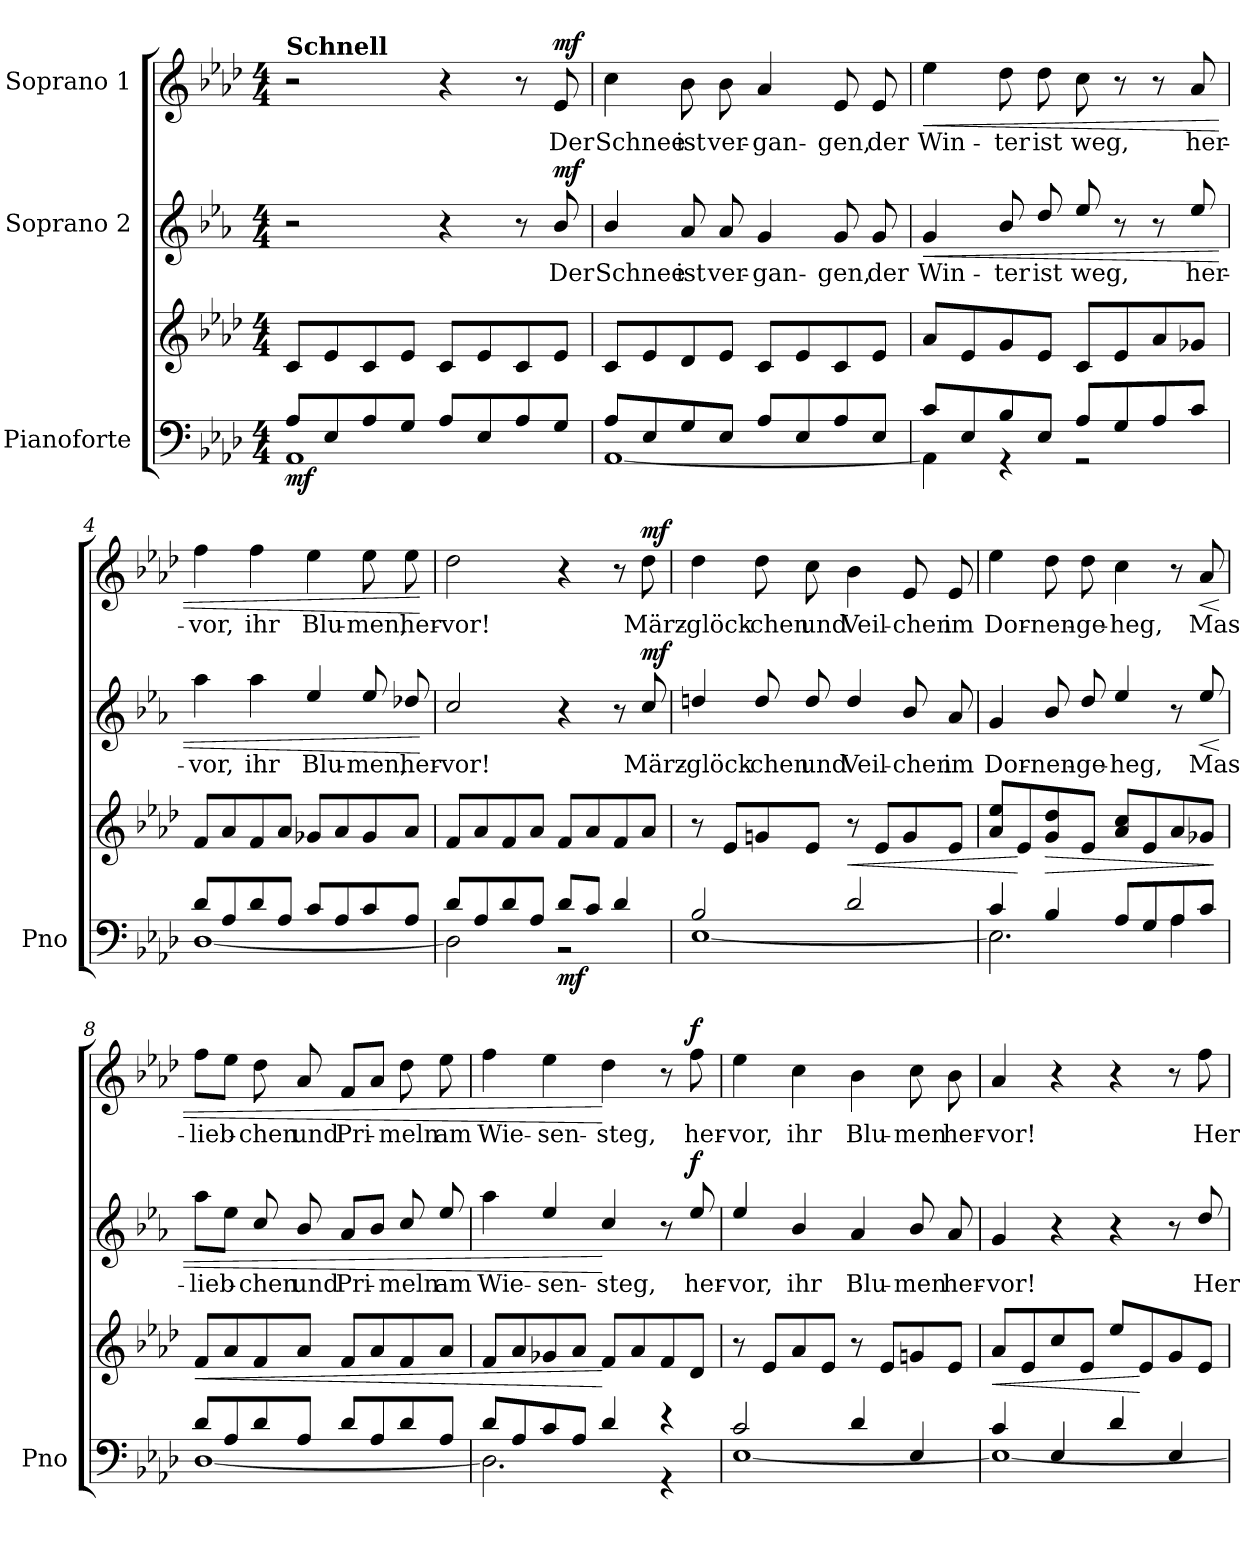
**kern	**kern	**dynam	**kern	**text	**dynam	**kern	**text	**dynam
*part3	*part3	*part3	*part2	*part2	*part2	*part1	*part1	*part1
*staff4	*staff3	*staff3/4	*staff2	*staff2	*staff2	*staff1	*staff1	*staff1
*I"Pianoforte	*	*	*I"Soprano 2	*	*	*I"Soprano 1	*	*
*I'Pno	*	*	*	*	*	*	*	*
*clefF4	*clefG2	*	*clefG2	*	*	*clefG2	*	*
*	*	*	*ITrd4c7	*	*	*	*	*
*k[b-e-a-d-]	*k[b-e-a-d-]	*	*k[b-e-a-d-]	*	*	*k[b-e-a-d-]	*	*
*M4/4	*M4/4	*	*M4/4	*	*	*M4/4	*	*
=1	=1	=1	=1	=1	=1	=1	=1	=1
*^	*	*	*	*	*	*	*	*
!	!	!	!	!	!	!	!LO:TX:a:B:t=Schnell	!	!
!	!	!	!LO:DY:b=2	!	!	!	!	!	!
8A-/L	1AA-	8c/L	mf	2r	.	.	2r	.	.
8E-/	.	8e-/	.	.	.	.	.	.	.
8A-/	.	8c/	.	.	.	.	.	.	.
8G/J	.	8e-/J	.	.	.	.	.	.	.
8A-/L	.	8c/L	.	4r	.	.	4r	.	.
8E-/	.	8e-/	.	.	.	.	.	.	.
8A-/	.	8c/	.	8r	.	.	8r	.	.
!	!	!	!	!	!LO:LY:b	!LO:DY:a	!	!LO:LY:b	!LO:DY:a
8G/J	.	8e-/J	.	8e-/	Der	mf	8e-/	Der	mf
=2	=2	=2	=2	=2	=2	=2	=2	=2	=2
!	!	!	!	!	!LO:LY:b	!	!	!LO:LY:b	!
8A-/L	[1AA-	8c/L	.	4e-/	Schnee	.	4cc\	Schnee	.
8E-/	.	8e-/	.	.	.	.	.	.	.
!	!	!	!	!	!LO:LY:b	!	!	!LO:LY:b	!
8G/	.	8d-/	.	8d-/	ist	.	8b-\	ist	.
!	!	!	!	!	!LO:LY:b	!	!	!LO:LY:b	!
8E-/J	.	8e-/J	.	8d-/	ver-	.	8b-\	ver-	.
!	!	!	!	!	!LO:LY:b	!	!	!LO:LY:b	!
8A-/L	.	8c/L	.	4c/	-gan-	.	4a-/	-gan-	.
8E-/	.	8e-/	.	.	.	.	.	.	.
!	!	!	!	!	!LO:LY:b	!	!	!LO:LY:b	!
8A-/	.	8c/	.	8c/	-gen,	.	8e-/	-gen,	.
!	!	!	!	!	!LO:LY:b	!	!	!LO:LY:b	!
8E-/J	.	8e-/J	.	8c/	der	.	8e-/	der	.
=3	=3	=3	=3	=3	=3	=3	=3	=3	=3
!	!	!	!	!	!LO:LY:b	!LO:HP:b	!	!LO:LY:b	!LO:HP:b
8c/L	4AA-\]	8a-/L	.	4c/	Win-	<	4ee-\	Win-	<
8E-/	.	8e-/	.	.	.	.	.	.	.
!	!	!	!	!	!LO:LY:b	!	!	!LO:LY:b	!
8B-/	4r	8g/	.	8e-/	-ter	.	8dd-\	-ter	.
!	!	!	!	!	!LO:LY:b	!	!	!LO:LY:b	!
8E-/J	.	8e-/J	.	8g/	ist	.	8dd-\	ist	.
!	!	!	!	!	!LO:LY:b	!	!	!LO:LY:b	!
8A-/L	2r	8c/L	.	8a-/	weg,	.	8cc\	weg,	.
8G/	.	8e-/	.	8r	.	.	8r	.	.
8A-/	.	8a-/	.	8r	.	.	8r	.	.
!	!	!	!	!	!LO:LY:b	!	!	!LO:LY:b	!
8c/J	.	8g-X/J	.	8a-/	her-	.	8a-/	her-	.
!!LO:LB:g=z
=4	=4	=4	=4	=4	=4	=4	=4	=4	=4
!	!	!	!	!	!LO:LY:b	!	!	!LO:LY:b	!
8d-/L	[1D-	8f/L	.	4dd-\	-vor,	.	4ff\	-vor,	.
8A-/	.	8a-/	.	.	.	.	.	.	.
!	!	!	!	!	!LO:LY:b	!	!	!LO:LY:b	!
8d-/	.	8f/	.	4dd-\	ihr	.	4ff\	ihr	.
8A-/J	.	8a-/J	.	.	.	.	.	.	.
!	!	!	!	!	!LO:LY:b	!	!	!LO:LY:b	!
8c/L	.	8g-X/L	.	4a-/	Blu-	.	4ee-\	Blu-	.
8A-/	.	8a-/	.	.	.	.	.	.	.
!	!	!	!	!	!LO:LY:b	!	!	!LO:LY:b	!
8c/	.	8g-/	.	8a-/	-men,	.	8ee-\	-men,	.
!	!	!	!	!	!LO:LY:b	!	!	!LO:LY:b	!
8A-/J	.	8a-/J	.	8g-X/	her-	.	8ee-\	her-	.
*v	*v	*	*	*	*	*	*	*	*
.	.	.	.	.	[	.	.	[
=5	=5	=5	=5	=5	=5	=5	=5	=5
*^	*	*	*	*	*	*	*	*
!	!	!	!	!	!LO:LY:b	!	!	!LO:LY:b	!
8d-/L	2D-\]	8f/L	.	2f/	-vor!	.	2dd-\	-vor!	.
8A-/	.	8a-/	.	.	.	.	.	.	.
8d-/	.	8f/	.	.	.	.	.	.	.
8A-/J	.	8a-/J	.	.	.	.	.	.	.
!	!	!	!LO:DY:b=2	!	!	!	!	!	!
8d-/L	2r	8f/L	mf	4r	.	.	4r	.	.
8c/J	.	8a-/	.	.	.	.	.	.	.
4d-/	.	8f/	.	8r	.	.	8r	.	.
!	!	!	!	!	!LO:LY:b	!LO:DY:a	!	!LO:LY:b	!LO:DY:a
.	.	8a-/J	.	8f/	März-	mf	8dd-\	März-	mf
=6	=6	=6	=6	=6	=6	=6	=6	=6	=6
!	!	!	!	!	!LO:LY:b	!	!	!LO:LY:b	!
2B-/	[1E-	8r	.	4gn/	-glöck-	.	4dd-\	-glöck-	.
.	.	8e-/L	.	.	.	.	.	.	.
!	!	!	!	!	!LO:LY:b	!	!	!LO:LY:b	!
.	.	8gn/	.	8g/	-chen	.	8dd-\	-chen	.
!	!	!	!	!	!LO:LY:b	!	!	!LO:LY:b	!
.	.	8e-/J	.	8g/	und	.	8cc\	und	.
!	!	!	!LO:HP:b	!	!LO:LY:b	!	!	!LO:LY:b	!
2d-/	.	8r	<	4g/	Veil-	.	4b-\	Veil-	.
.	.	8e-/L	.	.	.	.	.	.	.
!	!	!	!	!	!LO:LY:b	!	!	!LO:LY:b	!
.	.	8g/	.	8e-/	-chen	.	8e-/	-chen	.
!	!	!	!	!	!LO:LY:b	!	!	!LO:LY:b	!
.	.	8e-/J	.	8d-/	im	.	8e-/	im	.
!!LO:LB:g=z
=7	=7	=7	=7	=7	=7	=7	=7	=7	=7
!	!	!	!	!	!LO:LY:b	!	!	!LO:LY:b	!
4c/	2.E-\]	8a-/ 8ee-/L	.	4c/	Dor-	.	4ee-\	Dor-	.
.	.	8e-/	[	.	.	.	.	.	.
!	!	!	!LO:HP:b	!	!LO:LY:b	!	!	!LO:LY:b	!
4B-/	.	8g/ 8dd-/	>	8e-/	-nen-	.	8dd-\	-nen-	.
!	!	!	!	!	!LO:LY:b	!	!	!LO:LY:b	!
.	.	8e-/J	.	8g/	-ge-	.	8dd-\	-ge-	.
!	!	!	!	!	!LO:LY:b	!	!	!LO:LY:b	!
8A-/L	.	8a-/ 8cc/L	.	4a-/	-heg,	.	4cc\	-heg,	.
8G/	.	8e-/	.	.	.	.	.	.	.
8A-/	4A-\	8a-/	.	8r	.	.	8r	.	.
!	!	!	!	!	!LO:LY:b	!LO:HP:b	!	!LO:LY:b	!LO:HP:b
8c/J	.	8g-X/J	.	8a-/	Mas-	<	8a-/	Mas-	<
*v	*v	*	*	*	*	*	*	*	*
.	.	]	.	.	.	.	.	.
=8	=8	=8	=8	=8	=8	=8	=8	=8
*^	*	*	*	*	*	*	*	*
!	!	!	!LO:HP:b	!	!LO:LY:b	!	!	!LO:LY:b	!
8d-/L	[1D-	8f/L	<	8dd-\L	-lieb-	.	8ff\L	-lieb-	.
8A-/	.	8a-/	.	8a-\J	.	.	8ee-\J	.	.
!	!	!	!	!	!LO:LY:b	!	!	!LO:LY:b	!
8d-/	.	8f/	.	8f/	-chen	.	8dd-\	-chen	.
!	!	!	!	!	!LO:LY:b	!	!	!LO:LY:b	!
8A-/J	.	8a-/J	.	8e-/	und	.	8a-/	und	.
!	!	!	!	!	!LO:LY:b	!	!	!LO:LY:b	!
8d-/L	.	8f/L	.	8d-/L	Pri-	.	8f/L	Pri-	.
8A-/	.	8a-/	.	8e-/J	.	.	8a-/J	.	.
!	!	!	!	!	!LO:LY:b	!	!	!LO:LY:b	!
8d-/	.	8f/	.	8f/	-meln	.	8dd-\	-meln	.
!	!	!	!	!	!LO:LY:b	!	!	!LO:LY:b	!
8A-/J	.	8a-/J	.	8a-/	am	.	8ee-\	am	.
=9	=9	=9	=9	=9	=9	=9	=9	=9	=9
!	!	!	!	!	!LO:LY:b	!	!	!LO:LY:b	!
8d-/L	2.D-\]	8f/L	.	4dd-\	Wie-	.	4ff\	Wie-	.
8A-/	.	8a-/	.	.	.	.	.	.	.
!	!	!	!	!	!LO:LY:b	!	!	!LO:LY:b	!
8c/	.	8g-X/	.	4a-/	-sen-	.	4ee-\	-sen-	.
8A-/J	.	8a-/J	.	.	.	.	.	.	.
!	!	!	!	!	!LO:LY:b	!	!	!LO:LY:b	!
4d-/	.	8f/L	[	4f/	-steg,	[	4dd-\	-steg,	[
.	.	8a-/	.	.	.	.	.	.	.
4r	4r	8f/	.	8r	.	.	8r	.	.
!	!	!	!	!	!LO:LY:b	!LO:DY:a	!	!LO:LY:b	!LO:DY:a
.	.	8d-/J	.	8a-/	her-	f	8ff\	her-	f
!!LO:PB:g=z
=10	=10	=10	=10	=10	=10	=10	=10	=10	=10
!	!	!	!	!	!LO:LY:b	!	!	!LO:LY:b	!
2c/	[1E-	8r	.	4a-/	-vor,	.	4ee-\	-vor,	.
.	.	8e-/L	.	.	.	.	.	.	.
!	!	!	!	!	!LO:LY:b	!	!	!LO:LY:b	!
.	.	8a-/	.	4e-/	ihr	.	4cc\	ihr	.
.	.	8e-/J	.	.	.	.	.	.	.
!	!	!	!	!	!LO:LY:b	!	!	!LO:LY:b	!
4d-/	.	8r	.	4d-/	Blu-	.	4b-\	Blu-	.
.	.	8e-/L	.	.	.	.	.	.	.
!	!	!	!	!	!LO:LY:b	!	!	!LO:LY:b	!
4E-/	.	8gn/	.	8e-/	-men	.	8cc\	-men	.
!	!	!	!	!	!LO:LY:b	!	!	!LO:LY:b	!
.	.	8e-/J	.	8d-/	her-	.	8b-\	her-	.
=11	=11	=11	=11	=11	=11	=11	=11	=11	=11
!	!	!	!LO:HP:b	!	!LO:LY:b	!	!	!LO:LY:b	!
4c/	1E-_	8a-/L	<	4c/	-vor!	.	4a-/	-vor!	.
.	.	8e-/	.	.	.	.	.	.	.
4E-/	.	8cc/	.	4r	.	.	4r	.	.
.	.	8e-/J	.	.	.	.	.	.	.
4d-/	.	8ee-/L	.	4r	.	.	4r	.	.
.	.	8e-/	[	.	.	.	.	.	.
4E-/	.	8g/	.	8r	.	.	8r	.	.
!	!	!	!	!	!LO:LY:b	!	!	!LO:LY:b	!
.	.	8e-/J	.	8g/	Her-	.	8ff\	Her-	.
*v	*v	*	*	*	*	*	*	*	*
=	=	=	=	=	=	=	=	=
*-	*-	*-	*-	*-	*-	*-	*-	*-
